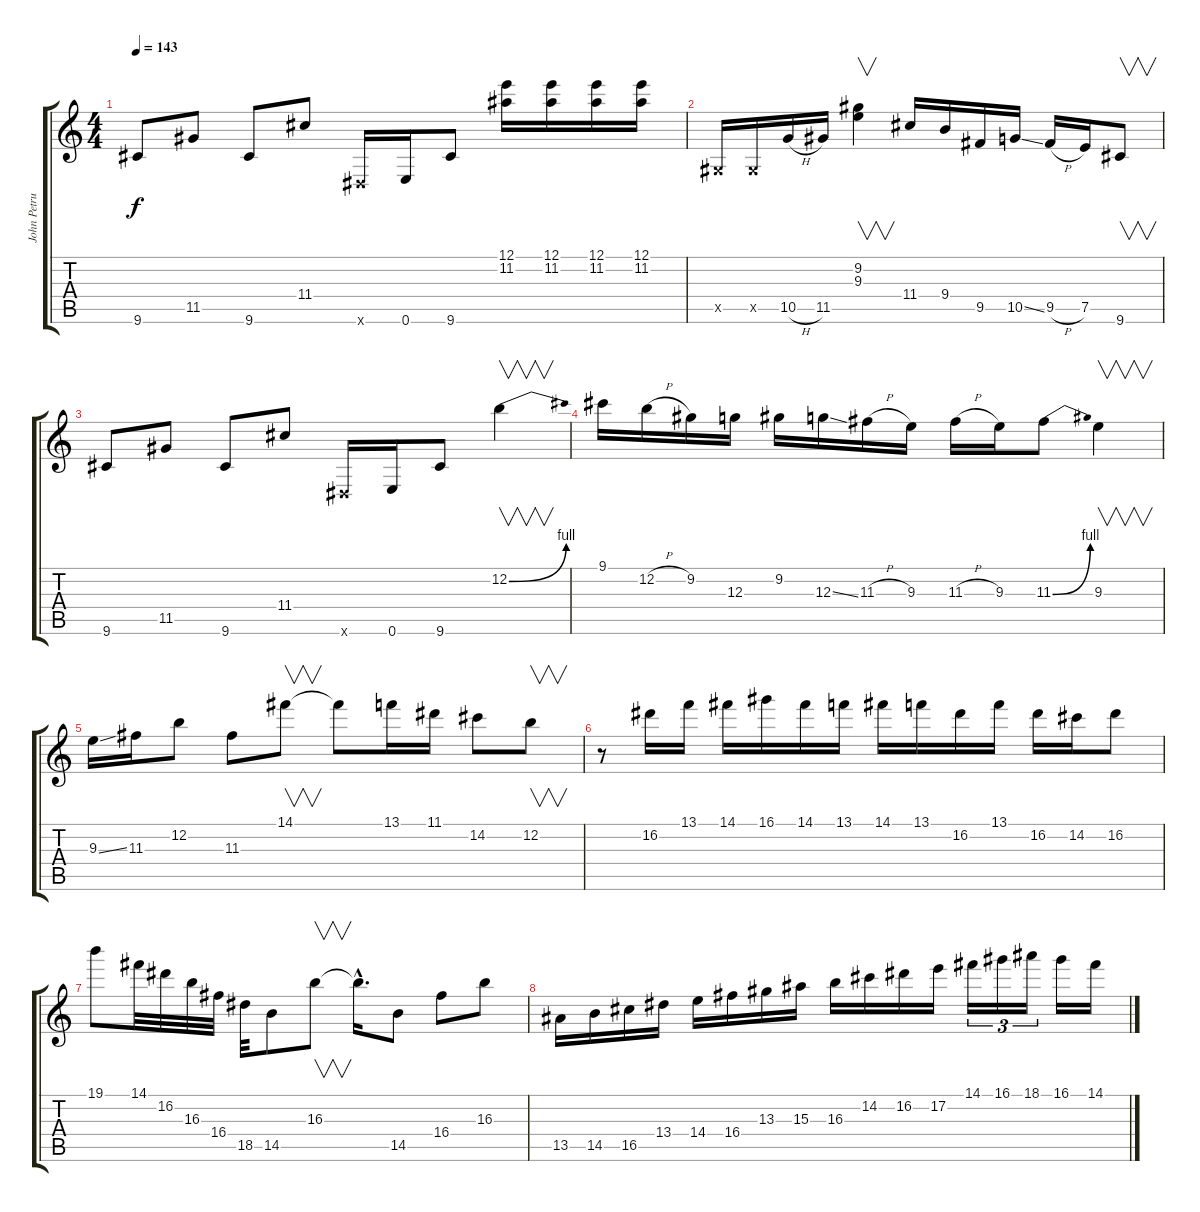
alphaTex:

\track ("John Petrucci (Distortion Guitar)" "John Petru") {instrument distortionguitar}
\staff {score tabs}
\tuning (E4 B3 G3 D3 A2 E2) {hide}
\ts (4 4)
\tempo 143
\clef g2
\ks c
9.6.8{dy f} 11.5.8 9.6.8 11.4.8 -1.6{x}.16 0.6.16 9.6.8 (12.1 11.2).16 (12.1 11.2).16 (12.1 11.2).16 (12.1 11.2).16 |
-1.5{x}.16 -1.5{x}.16 10.5{h}.16 11.5.16 (9.2 9.3).4{v} 11.4.16 9.4.16 9.5.16 10.5{ss}.16 9.5{h}.16 7.5.16 9.6.8{v} |
9.6.8 11.5.8 9.6.8 11.4.8 -1.6{x}.16 0.6.16 9.6.8 12.2{be (bend 0 0 60 4)}.4{v} |
9.1.16 12.2{h}.16 9.2.16 12.3.16 9.2.16 12.3{ss}.16 11.3{h}.16 9.3.16 11.3{h}.16 9.3.16 11.3{be (bend 0 0 60 4)}.8 9.3.4{v} |
9.3{ss}.16 11.3.16 12.2.8 11.3.8 14.1.8{v} 14.1{t}.8 13.1.16 11.1.16 14.2.8 12.2.8{v} |
r.8 16.2.16 13.1.16 14.1.16 16.1.16 14.1.16 13.1.16 14.1.16 13.1.16 16.2.16 13.1.16 16.2.16 14.2.16 16.2.8 |
19.1.8 14.1.32 16.2.32 16.3.32 16.4.32 18.5.32 14.5.8 16.3.8{v} 16.3{hac t}.16{d} 14.5.8 16.4.8 16.3.8 |
13.5.16 14.5.16 16.5.16 13.4.16 14.4.16 16.4.16 13.3.16 15.3.16 16.3.16 14.2.16 16.2.16 17.2.16 14.1.16{tu (3 2)} 16.1.16{tu (3 2)} 18.1.16{tu (3 2)} 16.1.16 14.1.16
